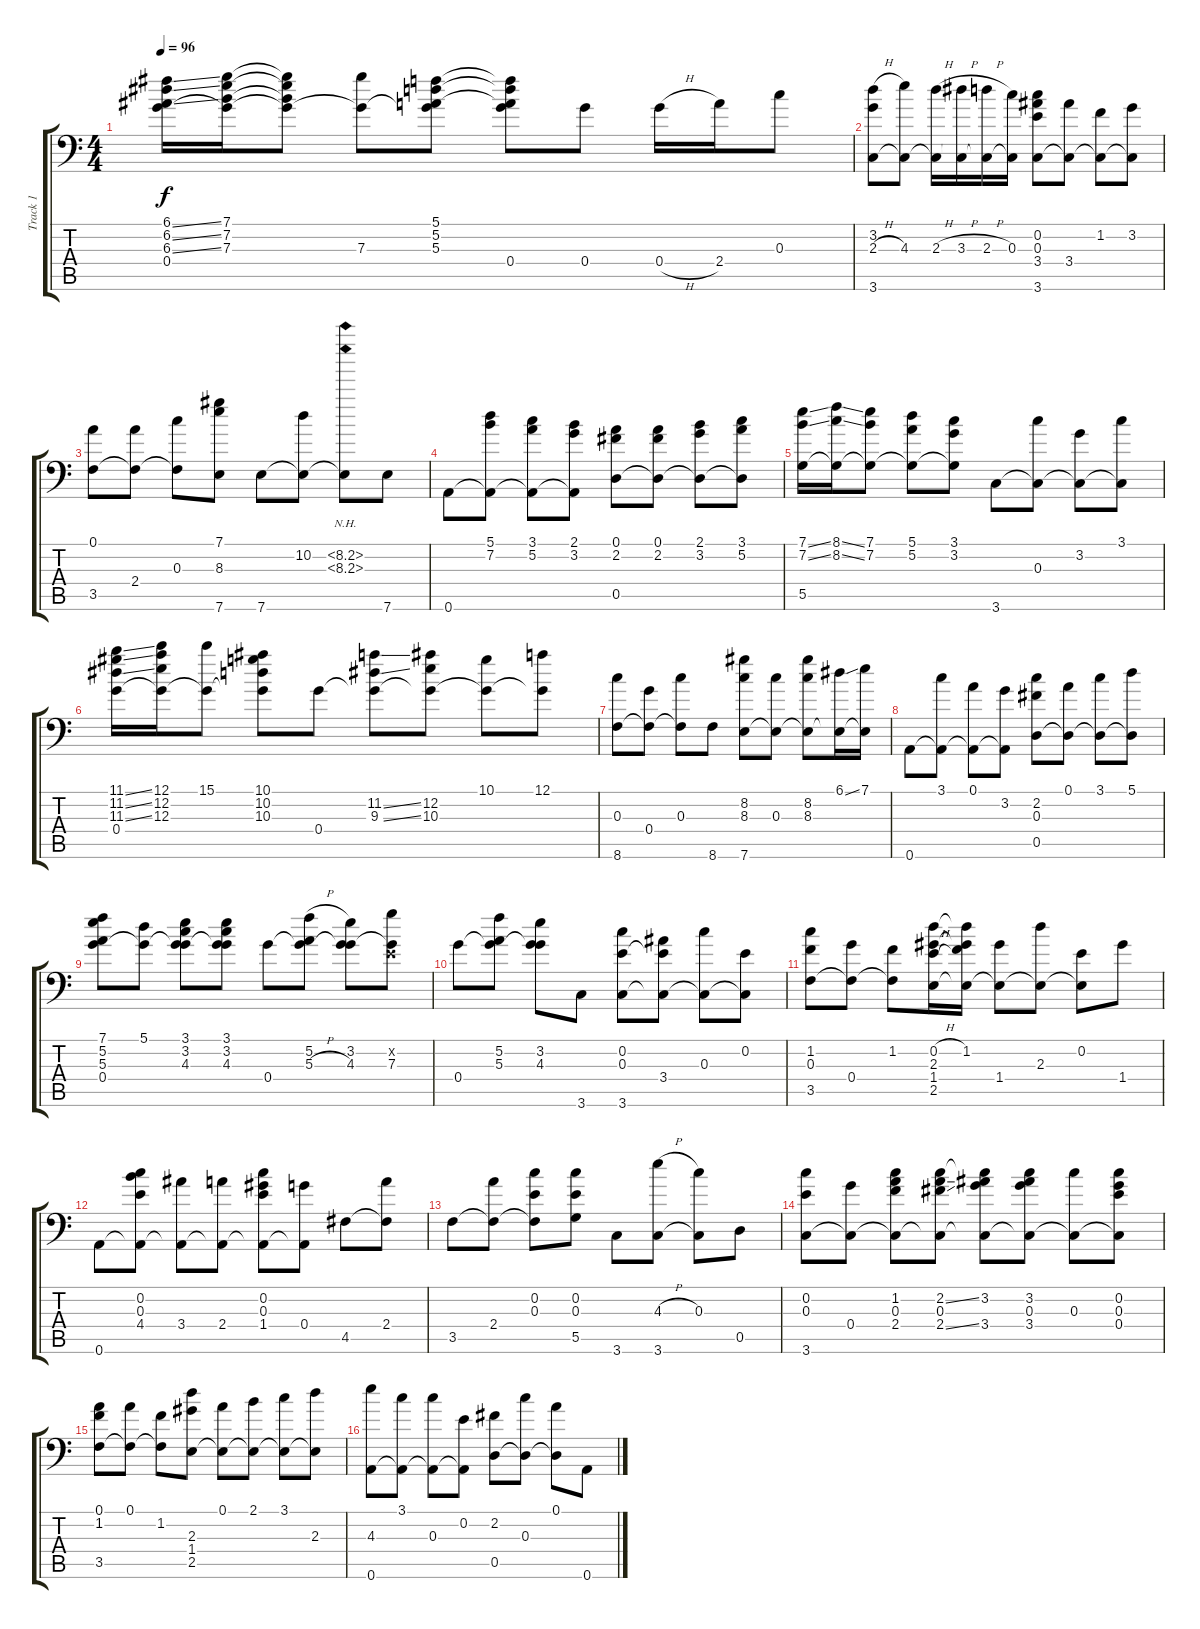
\track ("Track 1" "Track 1") {instrument acousticguitarnylon}
\staff {score tabs}
\tuning (A3 E3 C4 G3 D2 A1) {hide}
\ts (4 4)
\tempo 96
\clef f4
\ks c
(6.1{ss} 6.2{ss} 6.3{ss} 0.4).16{dy f} (7.1 7.2 7.3 0.4{t}).16 (7.1{t} 7.2{t} 7.3{t} 0.4{t}).8 (7.3 0.4{t}).8 (5.1 5.2 5.3 0.4{t}).8 (5.1{t} 5.2{t} 5.3{t} 0.4).8 0.4.8 0.4{h}.16 2.4.16 0.3.8 |
(3.2 2.3{h} 3.6).8 (4.3 3.6{t}).8 (2.3{h} 3.6{t}).16 (3.3{h} 3.6{t}).16 (2.3{h} 3.6{t}).16 (0.3 3.6{t}).16 (0.2 0.3 3.4 3.6).8 (3.4 3.6{t}).8 (1.2 3.6{t}).8 (3.2 3.6{t}).8 |
(0.1 3.5).8 (2.4 3.5{t}).8 (0.3 3.5{t}).8 (7.1 8.3 7.6).8 7.6.8 (10.2 7.6{t}).8 (8.2{nh} 8.3{nh} 7.6{t}).8 7.6.8 |
0.6.8 (5.1 7.2 0.6{t}).8 (3.1 5.2 0.6{t}).8 (2.1 3.2 0.6{t}).8 (0.1 2.2 0.5).8 (0.1 2.2 0.5{t}).8 (2.1 3.2 0.5{t}).8 (3.1 5.2 0.5{t}).8 |
(7.1{ss} 7.2{ss} 5.5).16 (8.1{ss} 8.2{ss} 5.5{t}).16 (7.1 7.2 5.5{t}).8 (5.1 5.2 5.5{t}).8 (3.1 3.2 5.5{t}).8 3.6.8 (0.3 3.6{t}).8 (3.2 3.6{t}).8 (3.1 3.6{t}).8 |
(11.1{ss} 11.2{ss} 11.3{ss} 0.4).16 (12.1 12.2 12.3 0.4{t}).16 (15.1 0.4{t}).8 (10.1 10.2 10.3 0.4{t}).8 0.4.8 (11.2{ss} 9.3{ss} 0.4{t}).8 (12.2 10.3 0.4{t}).8 (10.1 0.4{t}).8 (12.1 0.4{t}).8 |
(0.3 8.6).8 (0.4 8.6{t}).8 (0.3 8.6{t}).8 8.6.8 (8.2 8.3 7.6).8 (0.3 7.6{t}).8 (8.2 8.3 7.6{t}).8 (6.1{ss} 7.6{t}).16 (7.1 7.6{t}).16 |
0.6.8 (3.1 0.6{t}).8 (0.1 0.6{t}).8 (3.2 0.6{t}).8 (2.2 0.3 0.5).8 (0.1 0.5{t}).8 (3.1 0.5{t}).8 (5.1 0.5{t}).8 |
(7.1 5.2 5.3 0.4).8 (5.1 0.4{t}).8 (3.1 3.2 4.3 0.4{t}).8 (3.1 3.2 4.3 0.4{t}).8 0.4.8 (5.2{h} 5.3{h} 0.4{t}).8 (3.2 4.3 0.4{t}).8 (0.2{x} 7.3 0.4{t}).8 |
0.4.8 (5.2 5.3 0.4{t}).8 (3.2 4.3 0.4{t}).8 3.6.8 (0.2 0.3 3.6).8 (0.2{t} 3.4 3.6{t}).8 (0.3 3.6{t}).8 (0.2 3.6{t}).8 |
(1.2 0.3 3.5).8 (0.4 3.5{t}).8 (1.2 3.5{t}).8 (0.2{h} 2.3 1.4 2.5).16 (1.2 2.3{t} 1.4{t} 2.5{t}).16 (1.4 2.5{t}).8 (2.3 2.5{t}).8 (0.2 2.5{t}).8 1.4.8 |
0.6.8 (0.2 0.3 4.4 0.6{t}).8 (3.4 0.6{t}).8 (2.4 0.6{t}).8 (0.2 0.3 1.4 0.6{t}).8 (0.4 0.6{t}).8 4.5.8 (2.4 4.5{t}).8 |
3.5.8 (2.4 3.5{t}).8 (0.2 0.3 3.5{t}).8 (0.2 0.3 5.5).8 3.6.8 (4.3{h} 3.6).8 (0.3 3.6{t}).8 0.5.8 |
(0.2 0.3 3.6).8 (0.4 3.6{t}).8 (1.2 0.3 2.4 3.6{t}).8 (2.2{ss} 0.3 2.4{ss} 3.6{t}).8 (3.2 0.3{t} 3.4 3.6{t}).8 (3.2 0.3 3.4 3.6{t}).8 (0.3 3.6{t}).8 (0.2 0.3 0.4 3.6{t}).8 |
(0.1 1.2 3.5).8 (0.1 3.5{t}).8 (1.2 3.5{t}).8 (2.3 1.4 2.5).8 (0.1 2.5{t}).8 (2.1 2.5{t}).8 (3.1 2.5{t}).8 (2.3 2.5{t}).8 |
(4.3 0.6).8 (3.1 0.6{t}).8 (0.3 0.6{t}).8 (0.2 0.6{t}).8 (2.2 0.5).8 (0.3 0.5{t}).8 (0.1 0.5{t}).8 0.6.8
